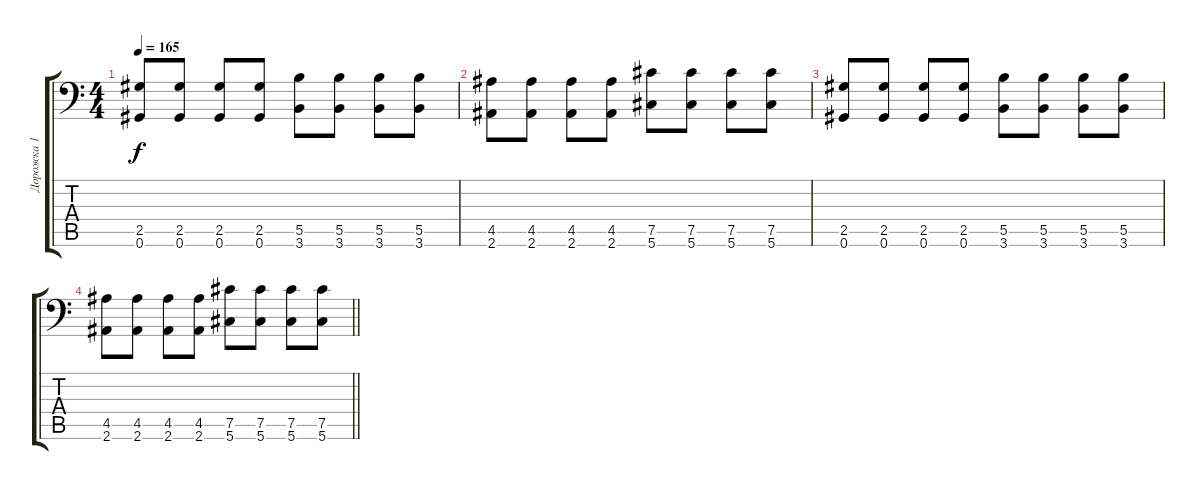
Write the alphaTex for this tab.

\track ("Дорожка 1" "Дорожка 1") {instrument distortionguitar}
\staff {score tabs}
\tuning (E4 B3 Gb3 D3 Gb2 Ab1) {hide}
\ts (4 4)
\tempo 165
\clef f4
\ks c
(2.5 0.6).8{dy f} (2.5 0.6).8 (2.5 0.6).8 (2.5 0.6).8 (5.5 3.6).8 (5.5 3.6).8 (5.5 3.6).8 (5.5 3.6).8 |
(4.5 2.6).8 (4.5 2.6).8 (4.5 2.6).8 (4.5 2.6).8 (7.5 5.6).8 (7.5 5.6).8 (7.5 5.6).8 (7.5 5.6).8 |
(2.5 0.6).8 (2.5 0.6).8 (2.5 0.6).8 (2.5 0.6).8 (5.5 3.6).8 (5.5 3.6).8 (5.5 3.6).8 (5.5 3.6).8 |
\barLineRight lightlight
(4.5 2.6).8 (4.5 2.6).8 (4.5 2.6).8 (4.5 2.6).8 (7.5 5.6).8 (7.5 5.6).8 (7.5 5.6).8 (7.5 5.6).8
